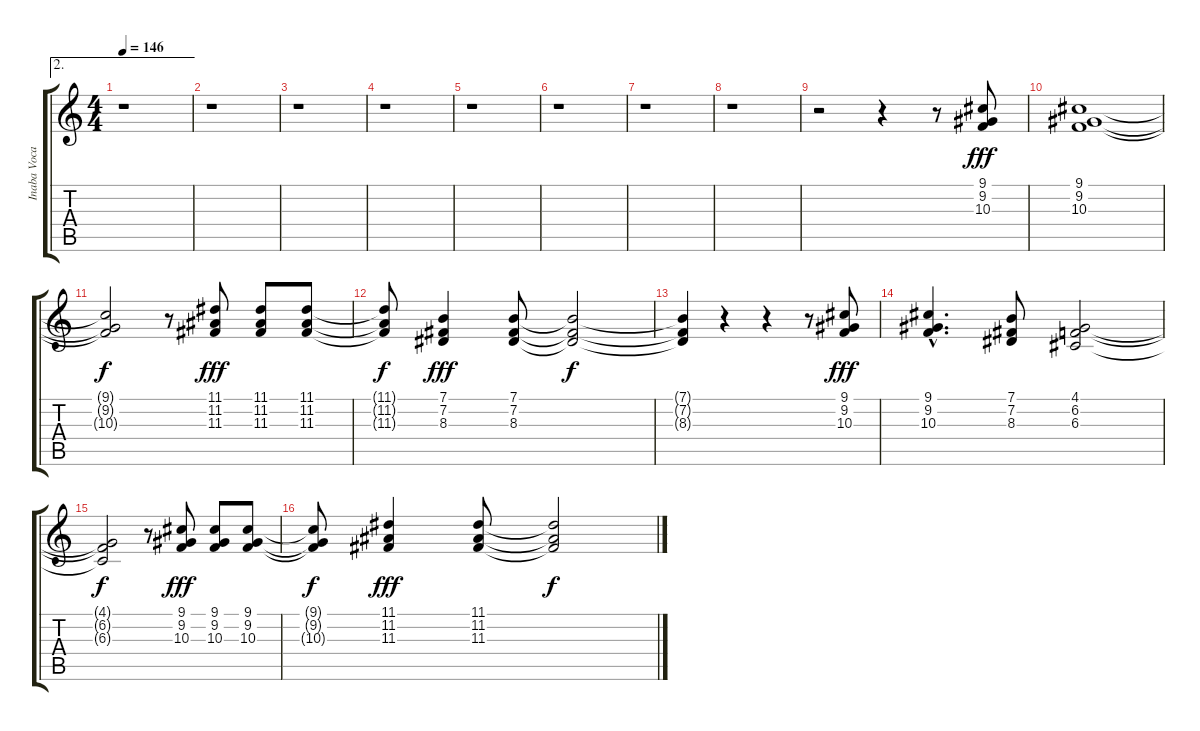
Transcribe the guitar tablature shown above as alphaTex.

\track ("Inaba Vocals" "Inaba Voca") {instrument lead6voice}
\staff {score tabs}
\tuning (E4 B3 G3 D3 A2 E2) {hide}
\ae 2
\ts (4 4)
\tempo 146
\clef g2
\ks c
r.1{dy f} |
r.1 |
r.1 |
r.1 |
r.1 |
r.1 |
r.1 |
r.1 |
r.2 r.4 r.8 (9.1 9.2 10.3).8{dy fff} |
(9.1 9.2 10.3).1 |
(9.1{t} 9.2{t} 10.3{t}).2{dy f} r.8 (11.1 11.2 11.3).8{dy fff} (11.1 11.2 11.3).8 (11.1 11.2 11.3).8 |
(11.1{t} 11.2{t} 11.3{t}).8{dy f} (7.1 7.2 8.3).4{dy fff} (7.1 7.2 8.3).8 (7.1{t} 7.2{t} 8.3{t}).2{dy f} |
(7.1{t} 7.2{t} 8.3{t}).4 r.4 r.4 r.8 (9.1 9.2 10.3).8{dy fff} |
(9.1{hac} 9.2{hac} 10.3{hac}).4{d} (7.1 7.2 8.3).8 (4.1 6.2 6.3).2 |
(4.1{t} 6.2{t} 6.3{t}).2{dy f} r.8 (9.1 9.2 10.3).8{dy fff} (9.1 9.2 10.3).8 (9.1 9.2 10.3).8 |
(9.1{t} 9.2{t} 10.3{t}).8{dy f} (11.1 11.2 11.3).4{dy fff} (11.1 11.2 11.3).8 (11.1{t} 11.2{t} 11.3{t}).2{dy f}
